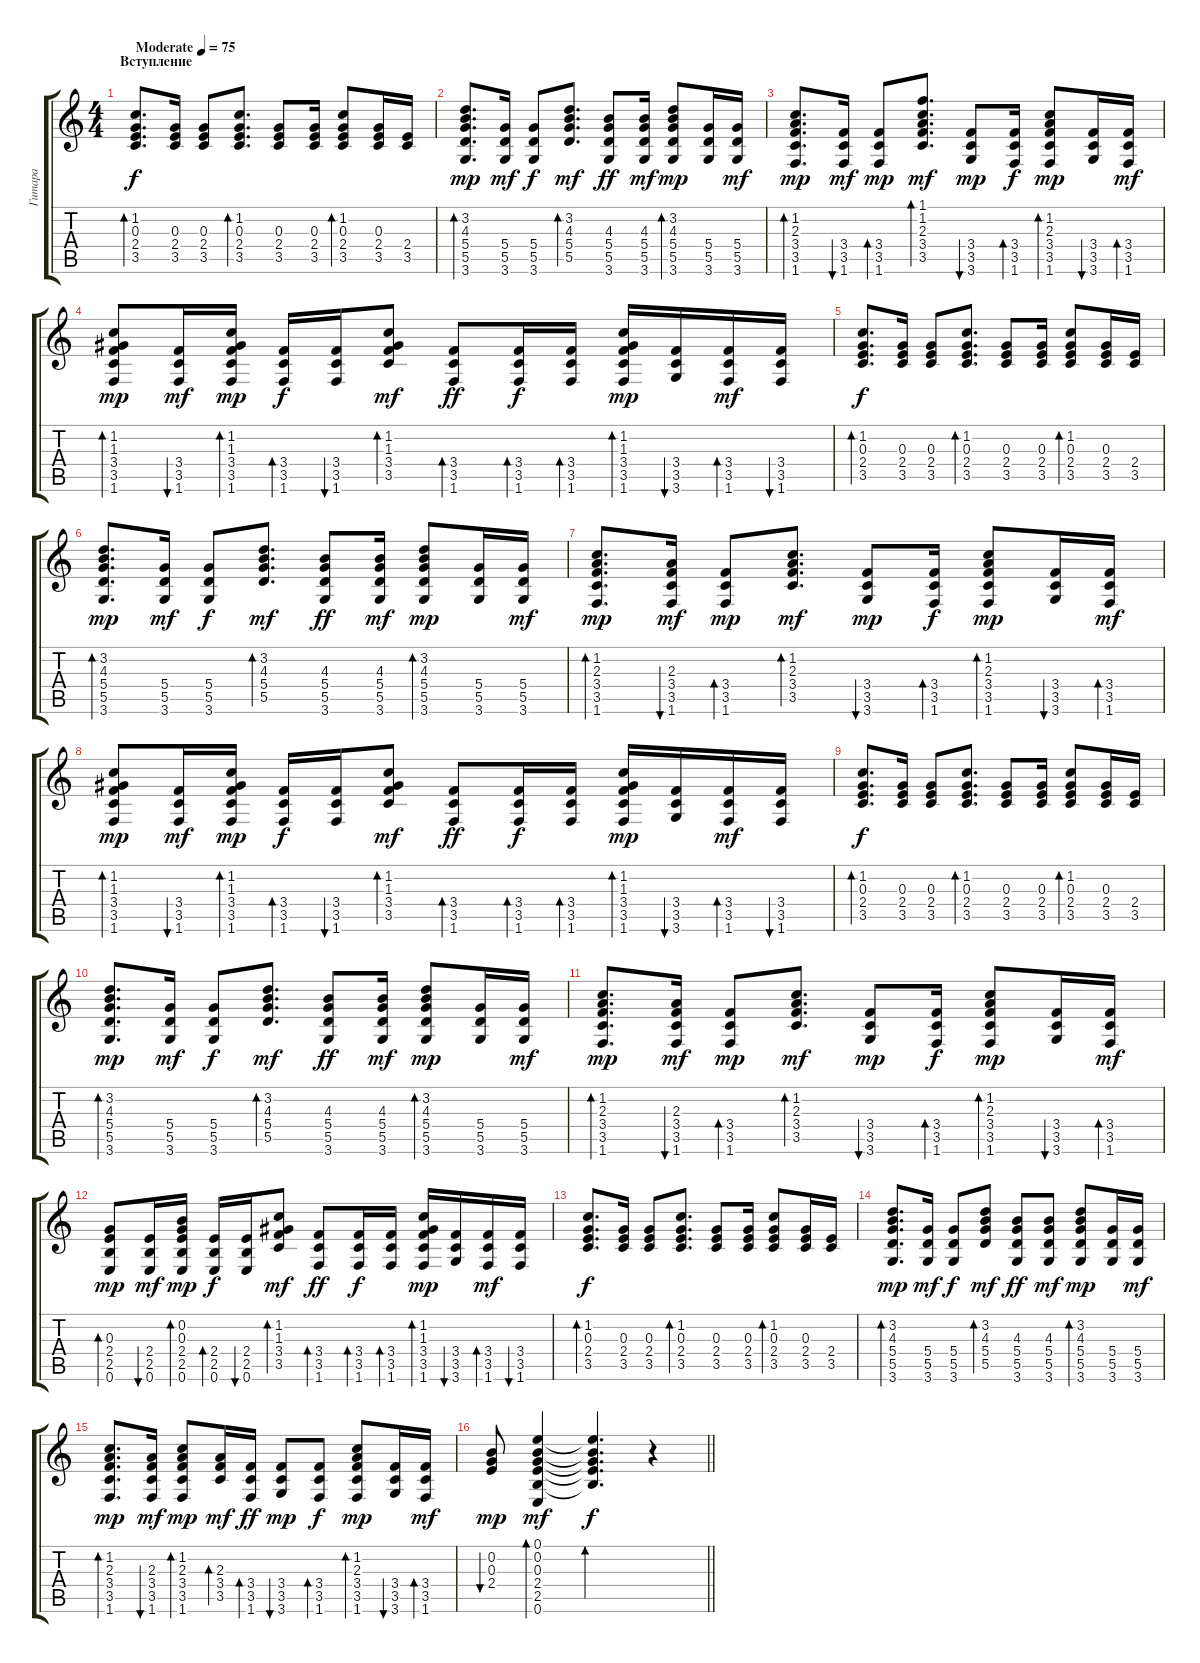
\track ("Гитара" "Гитара") {instrument acousticguitarnylon}
\staff {score tabs}
\tuning (E4 B3 G3 D3 A2 E2) {hide}
\ts (4 4)
\section ("" "Вступление")
\tempo (75 "Moderate")
\clef g2
\ks c
(1.2 0.3 2.4 3.5).8{d bd 60 dy f instrument acousticguitarnylon} (0.3 2.4 3.5).16 (0.3 2.4 3.5).8 (1.2 0.3 2.4 3.5).8{d bd 60} (0.3 2.4 3.5).8 (0.3 2.4 3.5).16 (1.2 0.3 2.4 3.5).8{bd 60} (0.3 2.4 3.5).16 (2.4 3.5).16 |
(3.2 4.3 5.4 5.5 3.6).8{d bd 120 dy mp} (5.4 5.5 3.6).16{dy mf} (5.4 5.5 3.6).8{dy f} (3.2 4.3 5.4 5.5).8{d bd 120 dy mf} (4.3 5.4 5.5 3.6).8{dy ff} (4.3 5.4 5.5 3.6).16{dy mf} (3.2 4.3 5.4 5.5 3.6).8{bd 120 dy mp} (5.4 5.5 3.6).16 (5.4 5.5 3.6).16{dy mf} |
(1.2 2.3 3.4 3.5 1.6).8{d bd 120 dy mp} (3.4 3.5 1.6).16{bu 120 dy mf} (3.4 3.5 1.6).8{bd 120 dy mp} (1.1 1.2 2.3 3.4 3.5).8{d bd 120 dy mf} (3.4 3.5 3.6).8{bu 120 dy mp} (3.4 3.5 1.6).16{bd 120 dy f} (1.2 2.3 3.4 3.5 1.6).8{bd 120 dy mp} (3.4 3.5 3.6).16{bu 120} (3.4 3.5 1.6).16{bd 120 dy mf} |
(1.2 1.3 3.4 3.5 1.6).8{bd 120 dy mp} (3.4 3.5 1.6).16{bu 120 dy mf} (1.2 1.3 3.4 3.5 1.6).16{bd 120 dy mp} (3.4 3.5 1.6).16{bd 120 dy f} (3.4 3.5 1.6).16{bu 120} (1.2 1.3 3.4 3.5).8{bd 120 dy mf} (3.4 3.5 1.6).8{bd 120 dy ff} (3.4 3.5 1.6).16{bd 120 dy f} (3.4 3.5 1.6).16{bd 120} (1.2 1.3 3.4 3.5 1.6).16{bd 120 dy mp} (3.4 3.5 3.6).16{bu 120} (3.4 3.5 1.6).16{bd 120 dy mf} (3.4 3.5 1.6).16{bu 120} |
(1.2 0.3 2.4 3.5).8{d bd 60 dy f} (0.3 2.4 3.5).16 (0.3 2.4 3.5).8 (1.2 0.3 2.4 3.5).8{d bd 60} (0.3 2.4 3.5).8 (0.3 2.4 3.5).16 (1.2 0.3 2.4 3.5).8{bd 60} (0.3 2.4 3.5).16 (2.4 3.5).16 |
(3.2 4.3 5.4 5.5 3.6).8{d bd 120 dy mp} (5.4 5.5 3.6).16{dy mf} (5.4 5.5 3.6).8{dy f} (3.2 4.3 5.4 5.5).8{d bd 120 dy mf} (4.3 5.4 5.5 3.6).8{dy ff} (4.3 5.4 5.5 3.6).16{dy mf} (3.2 4.3 5.4 5.5 3.6).8{bd 120 dy mp} (5.4 5.5 3.6).16 (5.4 5.5 3.6).16{dy mf} |
(1.2 2.3 3.4 3.5 1.6).8{d bd 120 dy mp} (2.3 3.4 3.5 1.6).16{bu 120 dy mf} (3.4 3.5 1.6).8{bd 120 dy mp} (1.2 2.3 3.4 3.5).8{d bd 120 dy mf} (3.4 3.5 3.6).8{bu 120 dy mp} (3.4 3.5 1.6).16{bd 120 dy f} (1.2 2.3 3.4 3.5 1.6).8{bd 120 dy mp} (3.4 3.5 3.6).16{bu 120} (3.4 3.5 1.6).16{bd 120 dy mf} |
(1.2 1.3 3.4 3.5 1.6).8{bd 120 dy mp} (3.4 3.5 1.6).16{bu 120 dy mf} (1.2 1.3 3.4 3.5 1.6).16{bd 120 dy mp} (3.4 3.5 1.6).16{bd 120 dy f} (3.4 3.5 1.6).16{bu 120} (1.2 1.3 3.4 3.5).8{bd 120 dy mf} (3.4 3.5 1.6).8{bd 120 dy ff} (3.4 3.5 1.6).16{bd 120 dy f} (3.4 3.5 1.6).16{bd 120} (1.2 1.3 3.4 3.5 1.6).16{bd 120 dy mp} (3.4 3.5 3.6).16{bu 120} (3.4 3.5 1.6).16{bd 120 dy mf} (3.4 3.5 1.6).16{bu 120} |
(1.2 0.3 2.4 3.5).8{d bd 60 dy f} (0.3 2.4 3.5).16 (0.3 2.4 3.5).8 (1.2 0.3 2.4 3.5).8{d bd 60} (0.3 2.4 3.5).8 (0.3 2.4 3.5).16 (1.2 0.3 2.4 3.5).8{bd 60} (0.3 2.4 3.5).16 (2.4 3.5).16 |
(3.2 4.3 5.4 5.5 3.6).8{d bd 120 dy mp} (5.4 5.5 3.6).16{dy mf} (5.4 5.5 3.6).8{dy f} (3.2 4.3 5.4 5.5).8{d bd 120 dy mf} (4.3 5.4 5.5 3.6).8{dy ff} (4.3 5.4 5.5 3.6).16{dy mf} (3.2 4.3 5.4 5.5 3.6).8{bd 120 dy mp} (5.4 5.5 3.6).16 (5.4 5.5 3.6).16{dy mf} |
(1.2 2.3 3.4 3.5 1.6).8{d bd 120 dy mp} (2.3 3.4 3.5 1.6).16{bu 120 dy mf} (3.4 3.5 1.6).8{bd 120 dy mp} (1.2 2.3 3.4 3.5).8{d bd 120 dy mf} (3.4 3.5 3.6).8{bu 120 dy mp} (3.4 3.5 1.6).16{bd 120 dy f} (1.2 2.3 3.4 3.5 1.6).8{bd 120 dy mp} (3.4 3.5 3.6).16{bu 120} (3.4 3.5 1.6).16{bd 120 dy mf} |
(0.3 2.4 2.5 0.6).8{bd 120 dy mp} (2.4 2.5 0.6).16{bu 120 dy mf} (0.2 0.3 2.4 2.5 0.6).16{bd 120 dy mp} (2.4 2.5 0.6).16{bd 120 dy f} (2.4 2.5 0.6).16{bu 120} (1.2 1.3 3.4 3.5).8{bd 120 dy mf} (3.4 3.5 1.6).8{bd 120 dy ff} (3.4 3.5 1.6).16{bd 120 dy f} (3.4 3.5 1.6).16{bd 120} (1.2 1.3 3.4 3.5 1.6).16{bd 120 dy mp} (3.4 3.5 3.6).16{bu 120} (3.4 3.5 1.6).16{bd 120 dy mf} (3.4 3.5 1.6).16{bu 120} |
(1.2 0.3 2.4 3.5).8{d bd 60 dy f} (0.3 2.4 3.5).16 (0.3 2.4 3.5).8 (1.2 0.3 2.4 3.5).8{d bd 60} (0.3 2.4 3.5).8 (0.3 2.4 3.5).16 (1.2 0.3 2.4 3.5).8{bd 60} (0.3 2.4 3.5).16 (2.4 3.5).16 |
(3.2 4.3 5.4 5.5 3.6).8{d bd 120 dy mp} (5.4 5.5 3.6).16{dy mf} (5.4 5.5 3.6).8{dy f} (3.2 4.3 5.4 5.5).8{bd 120 dy mf} (4.3 5.4 5.5 3.6).8{dy ff} (4.3 5.4 5.5 3.6).8{dy mf} (3.2 4.3 5.4 5.5 3.6).8{bd 120 dy mp} (5.4 5.5 3.6).16 (5.4 5.5 3.6).16{dy mf} |
(1.2 2.3 3.4 3.5 1.6).8{d bd 120 dy mp} (2.3 3.4 3.5 1.6).16{bu 120 dy mf} (1.2 2.3 3.4 3.5 1.6).8{bd 120 dy mp} (2.3 3.4 3.5).16{bd 120 dy mf} (3.4 3.5 1.6).16{bd 120 dy ff} (3.4 3.5 3.6).8{bu 120 dy mp} (3.4 3.5 1.6).8{bd 120 dy f} (1.2 2.3 3.4 3.5 1.6).8{bd 120 dy mp} (3.4 3.5 3.6).16{bu 120} (3.4 3.5 1.6).16{bd 120 dy mf} |
\barLineRight lightlight
(0.2 0.3 2.4).8{bu 60 dy mp} (0.1 0.2 0.3 2.4 2.5 0.6).4{bd 60 dy mf} (0.1{t} 0.2{t} 0.3{t} 2.4{t} 2.5{t}).4{d bd 60 dy f} r.4
